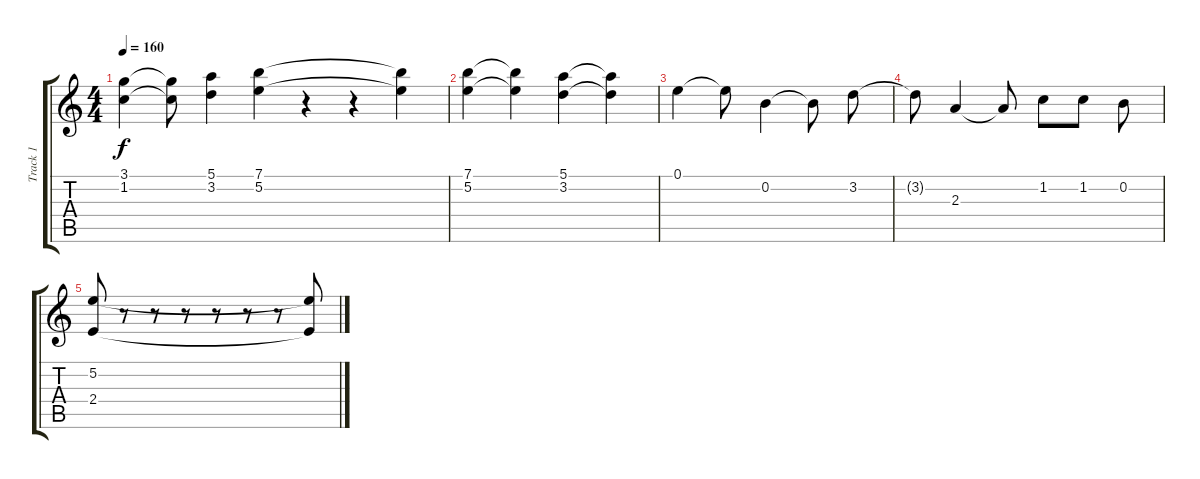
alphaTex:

\track ("Track 1" "Track 1") {instrument overdrivenguitar}
\staff {score tabs}
\tuning (E4 B3 G3 D3 A2 E2) {hide}
\ts (4 4)
\tempo 160
\clef g2
\ks c
(3.1 1.2).4{dy f} (3.1{t} 1.2{t}).8 (5.1 3.2).4 (7.1 5.2).4 r.4 r.4 (7.1{t} 5.2{t}).4 |
(7.1 5.2).4 (7.1{t} 5.2{t}).4 (5.1 3.2).4 (5.1{t} 3.2{t}).4 |
0.1.4 0.1{t}.8 0.2.4 0.2{t}.8 3.2.8 |
3.2{t}.8 2.3.4 2.3{t}.8 1.2.8 1.2.8 0.2.8 |
(5.2 2.4).8 r.8 r.8 r.8 r.8 r.8 r.8 (5.2{t} 2.4{t}).8
